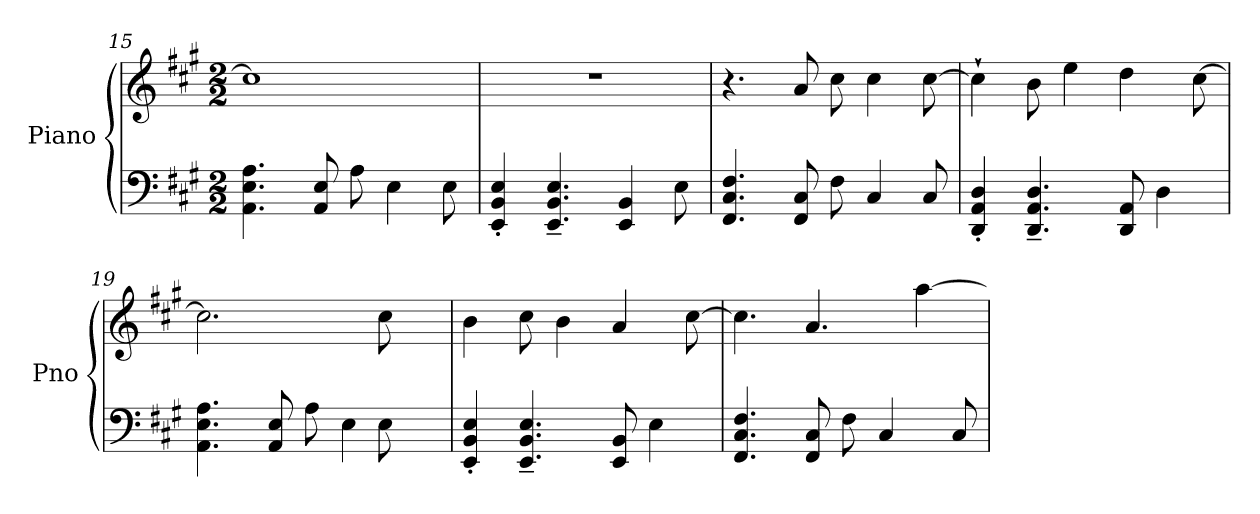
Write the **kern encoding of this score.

**kern	**kern
*part1	*part1
*staff2	*staff1
*I"Piano	*
*I'Pno	*
*clefF4	*clefG2
*k[f#c#g#]	*k[f#c#g#]
*M2/2	*M2/2
=15	=15
4.AA\ 4.E\ 4.A\	1cc#]
8AA/ 8E/	.
8A\	.
4E\	.
8E\	.
=16	=16
4EE/' 4BB/' 4E/'	1r
4.EE/~ 4.BB/~ 4.E/~	.
4EE/ 4BB/	.
8E\	.
=17	=17
4.FF#/ 4.C#/ 4.F#/	4.r
8FF#/ 8C#/	8a/
8F#\	8cc#\
4C#/	4cc#\
8C#/	[8cc#\
!!LO:LB:g=z
=18	=18
4DD/' 4AA/' 4D/'	4cc#`\]
4.DD/~ 4.AA/~ 4.D/~	8b\
.	4ee\
8DD/ 8AA/	4dd\
4D\	.
.	[8cc#\
=19	=19
*^	*
4.AA\ 4.E\ 4.A\	2.ryy	2.cc#\]
8AA/ 8E/	.	.
8A\	.	.
4E\	.	.
.	8E\	8cc#\
8ryy	8ryy	8ryy
*v	*v	*
=20	=20
4EE/' 4BB/' 4E/'	4b\
4.EE/~ 4.BB/~ 4.E/~	8cc#\
.	4b\
8EE/ 8BB/	4a/
4E\	.
.	[8cc#\
=21	=21
4.FF#/ 4.C#/ 4.F#/	4.cc#\]
8FF#/ 8C#/	4.a/
8F#\	.
4C#/	.
.	[4aa\
8C#/	.
=	=
*-	*-
